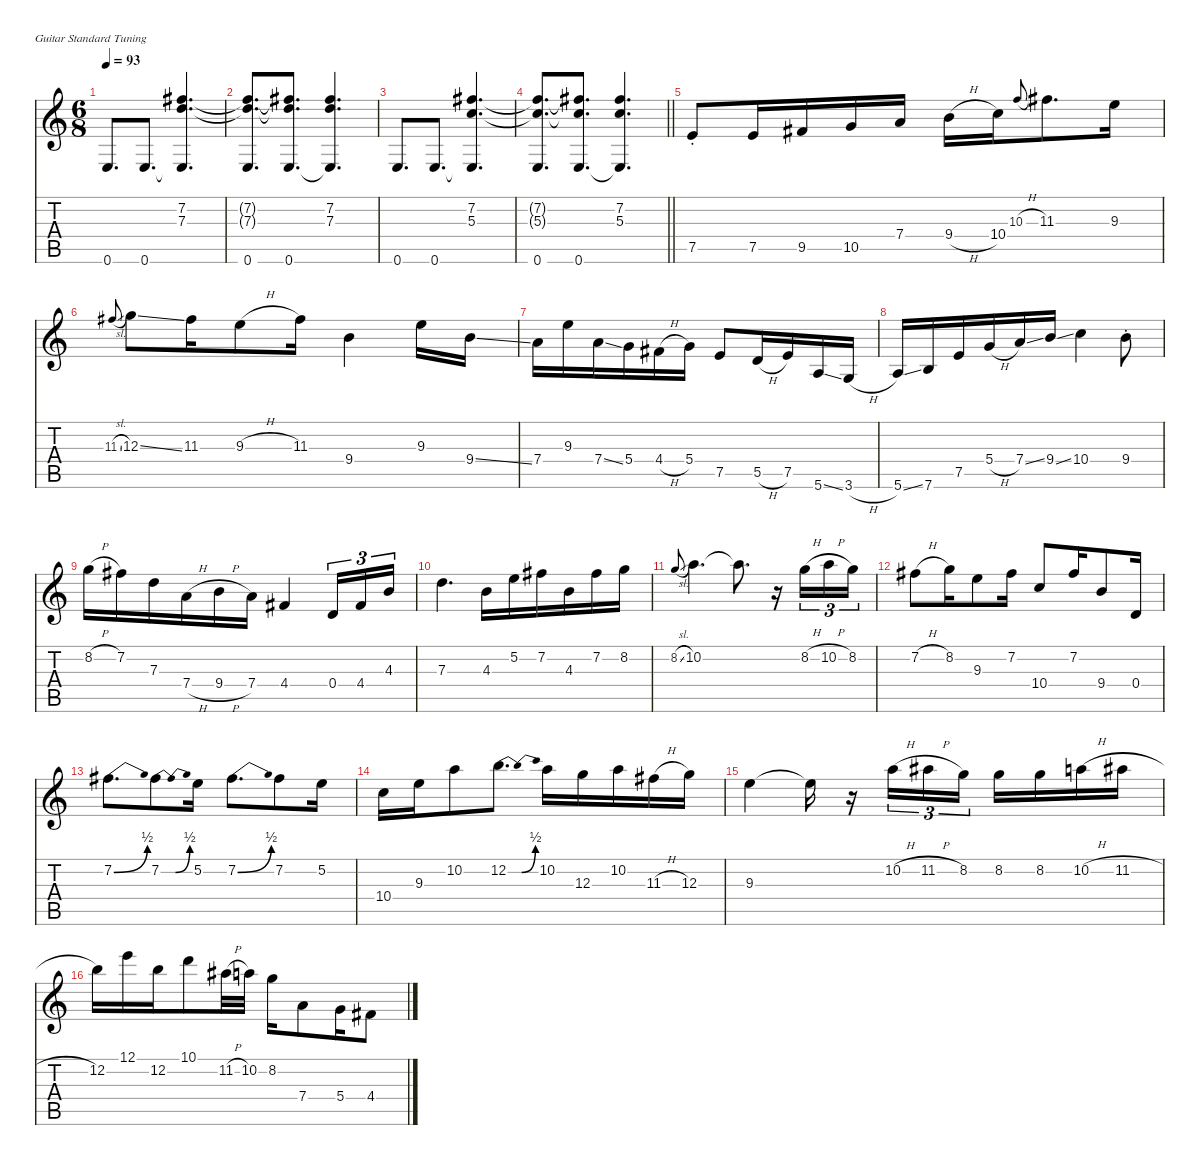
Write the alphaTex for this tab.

\defaultSystemsLayout 4
\hideDynamics
\bracketExtendMode nobrackets
\singleTrackTrackNamePolicy hidden
\multiTrackTrackNamePolicy hidden
\firstSystemTrackNameMode fullname
\firstSystemTrackNameOrientation horizontal
\otherSystemsTrackNameOrientation horizontal
\track ("Rhythm Guitar 1 [Mikael Akerfeldt + Pete" "dist.guit.") {defaultSystemsLayout 4 mute instrument distortionguitar}
\staff {score tabs}
\tuning (E4 B3 G3 D3 A2 E2)
\ts (6 8)
\tempo 93
\clef g2
\ks c
0.6.8{d dy mf beam Up} 0.6.8{d beam Up} (7.2{acc #} 7.3 0.6{t}).4{d beam Up} |
(7.2{t acc #} 7.3{t} 0.6).8{d beam Up} (7.2{t acc #} 7.3{t} 0.6).8{d beam Up} (7.2{acc #} 7.3 0.6{t}).4{d beam Up} |
0.6.8{d beam Up} 0.6.8{d beam Up} (7.2{acc #} 5.3 0.6{t}).4{d beam Up} |
\barLineRight lightlight
(7.2{t acc #} 5.3{t} 0.6).8{d beam Up} (7.2{t acc #} 5.3{t} 0.6).8{d beam Up} (7.2{acc #} 5.3 0.6{t}).4{d beam Up} |
7.5{st}.8{instrument distortionguitar beam Up} 7.5.16{beam Up} 9.5{acc #}.16{beam Up} 10.5.16{beam Up} 7.4.16{beam Up} 9.4{h}.16{beam Down} 10.4.16{beam Down} 10.3{h}.8{gr onbeat dy mp beam Up} 11.3{acc #}.8{d dy mf beam Down} 9.3.16{beam Down} |
11.3{sl acc #}.8{gr onbeat dy mp beam Up} 12.3{ss}.8{dy mf beam Down} 11.3{acc #}.16{beam Down} 9.3{h}.8{beam Down} 11.3{acc #}.16{beam Down} 9.4.4{beam Down} 9.3.16{beam Down} 9.4{ss}.16{beam Down} |
7.4.16{beam Down} 9.3.16{beam Down} 7.4{ss}.16{beam Down} 5.4.16{beam Down} 4.4{h acc #}.16{beam Down} 5.4.16{beam Down} 7.5.8{beam Up} 5.5{h}.16{beam Up} 7.5.16{beam Up} 5.6{ss}.16{beam Up} 3.6{h}.16{beam Up} |
5.6{ss}.16{beam Up} 7.6.16{beam Up} 7.5.16{beam Up} 5.4{h}.16{beam Up} 7.4{ss}.16{beam Up} 9.4{ss}.16{beam Up} 10.4.4{beam Down} 9.4{st}.8{beam Down} |
8.2{h}.16{beam Down} 7.2{acc #}.16{beam Down} 7.3.16{beam Down} 7.4{h}.16{beam Down} 9.4{h}.16{beam Down} 7.4.16{beam Down} 4.4{acc #}.4{beam Up} 0.4.16{tu (3 2) beam Up} 4.4{acc #}.16{tu (3 2) beam Up} 4.3.16{tu (3 2) beam Up} |
7.3.4{d beam Down} 4.3.16{beam Down} 5.2.16{beam Down} 7.2{acc #}.16{beam Down} 4.3.16{beam Down} 7.2{acc #}.16{beam Down} 8.2.16{beam Down} |
8.2{sl}.8{gr onbeat dy mp beam Up} 10.2.4{d dy mf beam Down} 10.2{t}.8{d beam Down} r.16{beam Down} 8.2{h}.16{tu (3 2) beam Down} 10.2{h}.16{tu (3 2) beam Down} 8.2.16{tu (3 2) beam Down} |
7.2{h acc #}.8{beam Down} 8.2.16{beam Down} 9.3.8{beam Down} 7.2{acc #}.16{beam Down} 10.4.8{beam Up} 7.2{acc #}.16{beam Up} 9.4.8{beam Up} 0.4.16{beam Up} |
7.2{be (bend 0 0 15 2) acc #}.8{d beam Down} 7.2{be (bendrelease 0 0 19.999999199999998 2 39.999998399999996 2 9.999999599999999 0) acc #}.8{beam Down} 5.2.16{beam Down} 7.2{be (bend 0 0 15 2) acc #}.8{d beam Down} 7.2{acc #}.8{beam Down} 5.2.16{beam Down} |
10.4.16{beam Down} 9.3.16{beam Down} 10.2.8{beam Down} 12.2{be (bendrelease 0 0 19.999999199999998 2 30 2 4.999999799999999 0)}.8{d beam Down} 10.2.16{beam Down} 12.3.16{beam Down} 10.2.16{beam Down} 11.3{h acc #}.16{beam Down} 12.3.16{beam Down} |
9.3.4{beam Down} 9.3{t}.16{beam Down} r.16{beam Down} 10.2{h}.16{tu (3 2) beam Down} 11.2{h acc #}.16{tu (3 2) beam Down} 8.2.16{tu (3 2) beam Down} 8.2.16{beam Down} 8.2.16{beam Down} 10.2{h}.16{beam Down} 11.2{h acc #}.16{beam Down} |
12.2.16{beam Down} 12.1.16{beam Down} 12.2.16{beam Down} 10.1.8{beam Down} 11.2{h acc #}.32{beam Down} 10.2.32{beam Down} 8.2.16{beam Down} 7.4.8{beam Down} 5.4.16{beam Down} 4.4{acc #}.8{beam Down}
